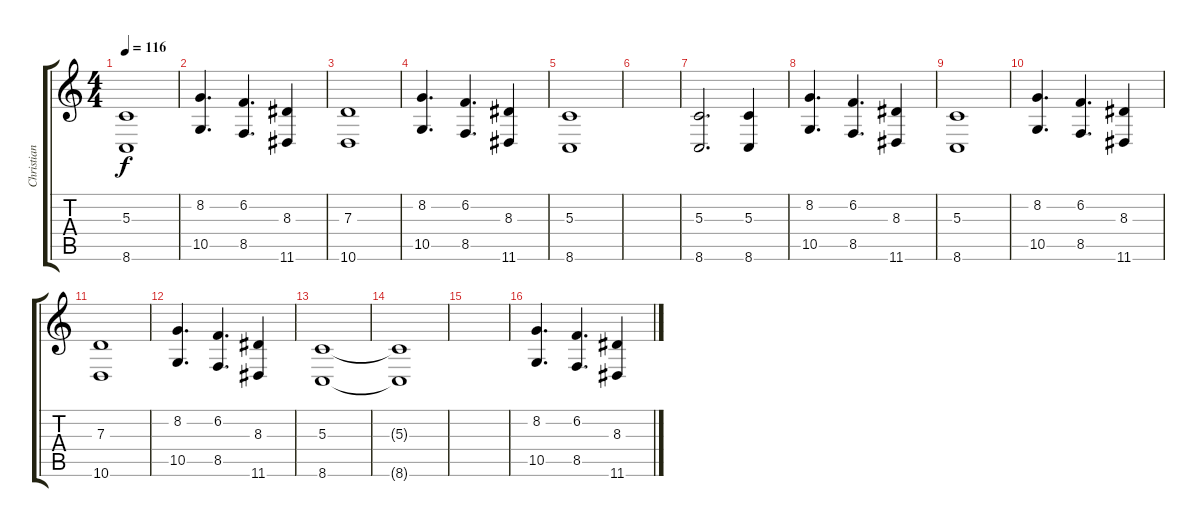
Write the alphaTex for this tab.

\track ("Christian Lorenz [Flake]" "Christian ") {instrument choiraahs}
\staff {score tabs}
\tuning (E4 B3 G3 D3 A2 E2) {hide}
\ts (4 4)
\tempo 116
\clef g2
\ks c
(5.3 8.6).1{dy f} |
(8.2 10.5).4{d} (6.2 8.5).4{d} (8.3 11.6).4 |
(7.3 10.6).1 |
(8.2 10.5).4{d} (6.2 8.5).4{d} (8.3 11.6).4 |
(5.3 8.6).1 |
|
(5.3 8.6).2{d} (5.3 8.6).4 |
(8.2 10.5).4{d} (6.2 8.5).4{d} (8.3 11.6).4 |
(5.3 8.6).1 |
(8.2 10.5).4{d} (6.2 8.5).4{d} (8.3 11.6).4 |
(7.3 10.6).1 |
(8.2 10.5).4{d} (6.2 8.5).4{d} (8.3 11.6).4 |
(5.3 8.6).1 |
(5.3{t} 8.6{t}).1 |
|
(8.2 10.5).4{d} (6.2 8.5).4{d} (8.3 11.6).4
